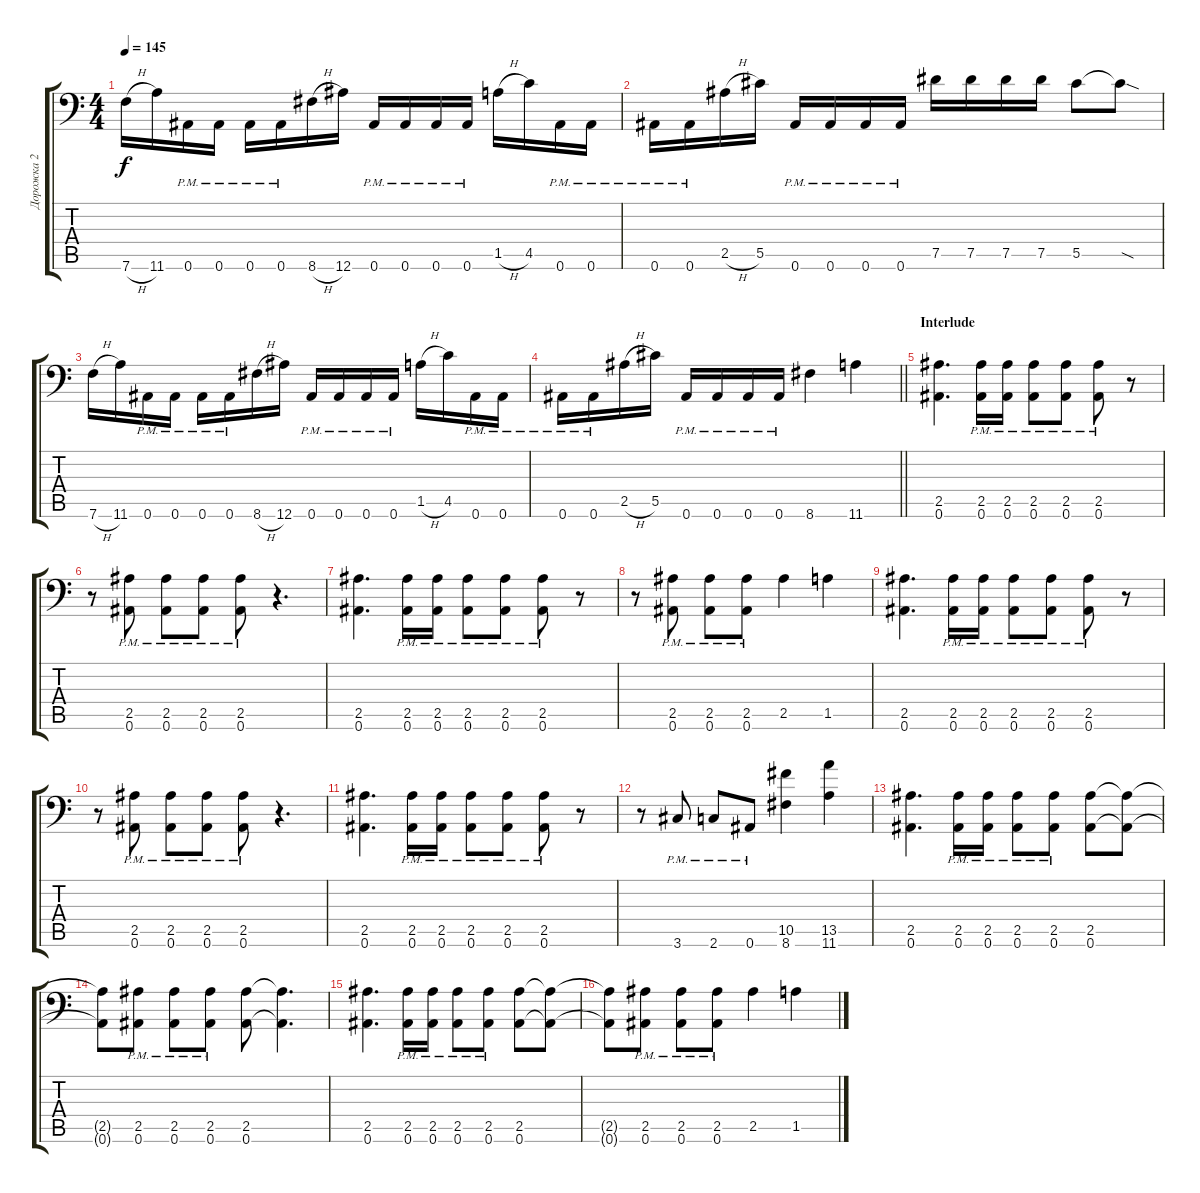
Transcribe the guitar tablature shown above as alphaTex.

\track ("Дорожка 2" "Дорожка 2") {instrument distortionguitar}
\staff {score tabs}
\tuning (Eb4 Bb3 Gb3 Db3 Ab2 Bb1) {hide}
\ts (4 4)
\tempo 145
\clef f4
\ks c
7.6{h}.16{dy f} 11.6.16 0.6{pm}.16 0.6{pm}.16 0.6{pm}.16 0.6{pm}.16 8.6{h}.16 12.6.16 0.6{pm}.16 0.6{pm}.16 0.6{pm}.16 0.6{pm}.16 1.5{h}.16 4.5.16 0.6{pm}.16 0.6{pm}.16 |
0.6{pm}.16 0.6{pm}.16 2.5{h}.16 5.5.16 0.6{pm}.16 0.6{pm}.16 0.6{pm}.16 0.6{pm}.16 7.5.16 7.5.16 7.5.16 7.5.16 5.5.8 5.5{sod t}.8 |
7.6{h}.16 11.6.16 0.6{pm}.16 0.6{pm}.16 0.6{pm}.16 0.6{pm}.16 8.6{h}.16 12.6.16 0.6{pm}.16 0.6{pm}.16 0.6{pm}.16 0.6{pm}.16 1.5{h}.16 4.5.16 0.6{pm}.16 0.6{pm}.16 |
\barLineRight lightlight
0.6{pm}.16 0.6{pm}.16 2.5{h}.16 5.5.16 0.6{pm}.16 0.6{pm}.16 0.6{pm}.16 0.6{pm}.16 8.6.4 11.6.4 |
\section ("" "Interlude")
(2.5 0.6).4{d} (2.5{pm} 0.6{pm}).16 (2.5{pm} 0.6{pm}).16 (2.5{pm} 0.6{pm}).8 (2.5{pm} 0.6{pm}).8 (2.5{pm} 0.6{pm}).8 r.8 |
r.8 (2.5{pm} 0.6{pm}).8 (2.5{pm} 0.6{pm}).8 (2.5{pm} 0.6{pm}).8 (2.5{pm} 0.6{pm}).8 r.4{d} |
(2.5 0.6).4{d} (2.5{pm} 0.6{pm}).16 (2.5{pm} 0.6{pm}).16 (2.5{pm} 0.6{pm}).8 (2.5{pm} 0.6{pm}).8 (2.5{pm} 0.6{pm}).8 r.8 |
r.8 (2.5{pm} 0.6{pm}).8 (2.5{pm} 0.6{pm}).8 (2.5{pm} 0.6{pm}).8 2.5.4 1.5.4 |
(2.5 0.6).4{d} (2.5{pm} 0.6{pm}).16 (2.5{pm} 0.6{pm}).16 (2.5{pm} 0.6{pm}).8 (2.5{pm} 0.6{pm}).8 (2.5{pm} 0.6{pm}).8 r.8 |
r.8 (2.5{pm} 0.6{pm}).8 (2.5{pm} 0.6{pm}).8 (2.5{pm} 0.6{pm}).8 (2.5{pm} 0.6{pm}).8 r.4{d} |
(2.5 0.6).4{d} (2.5{pm} 0.6{pm}).16 (2.5{pm} 0.6{pm}).16 (2.5{pm} 0.6{pm}).8 (2.5{pm} 0.6{pm}).8 (2.5{pm} 0.6{pm}).8 r.8 |
r.8 3.6{pm}.8 2.6{pm}.8 0.6{pm}.8 (10.5 8.6).4 (13.5 11.6).4 |
(2.5 0.6).4{d} (2.5{pm} 0.6{pm}).16 (2.5{pm} 0.6{pm}).16 (2.5{pm} 0.6{pm}).8 (2.5{pm} 0.6{pm}).8 (2.5 0.6).8 (2.5{t} 0.6{t}).8 |
(2.5{t} 0.6{t}).8 (2.5{pm} 0.6{pm}).8 (2.5{pm} 0.6{pm}).8 (2.5{pm} 0.6{pm}).8 (2.5 0.6).8 (2.5{t} 0.6{t}).4{d} |
(2.5 0.6).4{d} (2.5{pm} 0.6{pm}).16 (2.5{pm} 0.6{pm}).16 (2.5{pm} 0.6{pm}).8 (2.5{pm} 0.6{pm}).8 (2.5 0.6).8 (2.5{t} 0.6{t}).8 |
(2.5{t} 0.6{t}).8 (2.5{pm} 0.6{pm}).8 (2.5{pm} 0.6{pm}).8 (2.5{pm} 0.6{pm}).8 2.5.4 1.5.4
